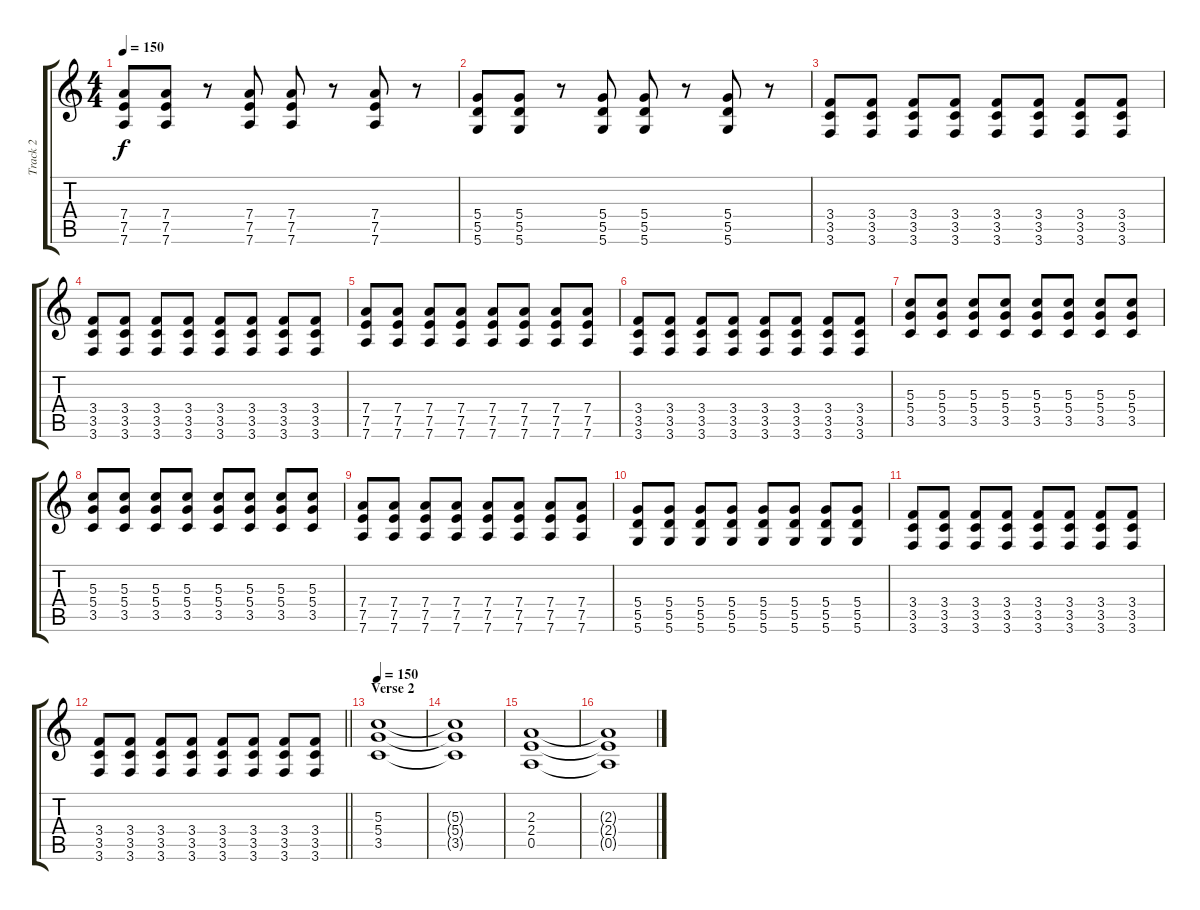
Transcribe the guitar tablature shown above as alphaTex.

\track ("Track 2" "Track 2") {instrument distortionguitar}
\staff {score tabs}
\tuning (E4 B3 G3 D3 A2 D2) {hide}
\ts (4 4)
\tempo 150
\clef g2
\ks c
(7.4 7.5 7.6).8{dy f} (7.4 7.5 7.6).8 r.8 (7.4 7.5 7.6).8 (7.4 7.5 7.6).8 r.8 (7.4 7.5 7.6).8 r.8 |
(5.4 5.5 5.6).8 (5.4 5.5 5.6).8 r.8 (5.4 5.5 5.6).8 (5.4 5.5 5.6).8 r.8 (5.4 5.5 5.6).8 r.8 |
(3.4 3.5 3.6).8 (3.4 3.5 3.6).8 (3.4 3.5 3.6).8 (3.4 3.5 3.6).8 (3.4 3.5 3.6).8 (3.4 3.5 3.6).8 (3.4 3.5 3.6).8 (3.4 3.5 3.6).8 |
(3.4 3.5 3.6).8 (3.4 3.5 3.6).8 (3.4 3.5 3.6).8 (3.4 3.5 3.6).8 (3.4 3.5 3.6).8 (3.4 3.5 3.6).8 (3.4 3.5 3.6).8 (3.4 3.5 3.6).8 |
(7.4 7.5 7.6).8 (7.4 7.5 7.6).8 (7.4 7.5 7.6).8 (7.4 7.5 7.6).8 (7.4 7.5 7.6).8 (7.4 7.5 7.6).8 (7.4 7.5 7.6).8 (7.4 7.5 7.6).8 |
(3.4 3.5 3.6).8 (3.4 3.5 3.6).8 (3.4 3.5 3.6).8 (3.4 3.5 3.6).8 (3.4 3.5 3.6).8 (3.4 3.5 3.6).8 (3.4 3.5 3.6).8 (3.4 3.5 3.6).8 |
(5.3 5.4 3.5).8 (5.3 5.4 3.5).8 (5.3 5.4 3.5).8 (5.3 5.4 3.5).8 (5.3 5.4 3.5).8 (5.3 5.4 3.5).8 (5.3 5.4 3.5).8 (5.3 5.4 3.5).8 |
(5.3 5.4 3.5).8 (5.3 5.4 3.5).8 (5.3 5.4 3.5).8 (5.3 5.4 3.5).8 (5.3 5.4 3.5).8 (5.3 5.4 3.5).8 (5.3 5.4 3.5).8 (5.3 5.4 3.5).8 |
(7.4 7.5 7.6).8 (7.4 7.5 7.6).8 (7.4 7.5 7.6).8 (7.4 7.5 7.6).8 (7.4 7.5 7.6).8 (7.4 7.5 7.6).8 (7.4 7.5 7.6).8 (7.4 7.5 7.6).8 |
(5.4 5.5 5.6).8 (5.4 5.5 5.6).8 (5.4 5.5 5.6).8 (5.4 5.5 5.6).8 (5.4 5.5 5.6).8 (5.4 5.5 5.6).8 (5.4 5.5 5.6).8 (5.4 5.5 5.6).8 |
(3.4 3.5 3.6).8 (3.4 3.5 3.6).8 (3.4 3.5 3.6).8 (3.4 3.5 3.6).8 (3.4 3.5 3.6).8 (3.4 3.5 3.6).8 (3.4 3.5 3.6).8 (3.4 3.5 3.6).8 |
\barLineRight lightlight
(3.4 3.5 3.6).8 (3.4 3.5 3.6).8 (3.4 3.5 3.6).8 (3.4 3.5 3.6).8 (3.4 3.5 3.6).8 (3.4 3.5 3.6).8 (3.4 3.5 3.6).8 (3.4 3.5 3.6).8 |
\section ("" "Verse 2")
\tempo 120
\tempo 150
(5.3 5.4 3.5).1 |
(5.3{t} 5.4{t} 3.5{t}).1 |
(2.3 2.4 0.5).1 |
(2.3{t} 2.4{t} 0.5{t}).1
